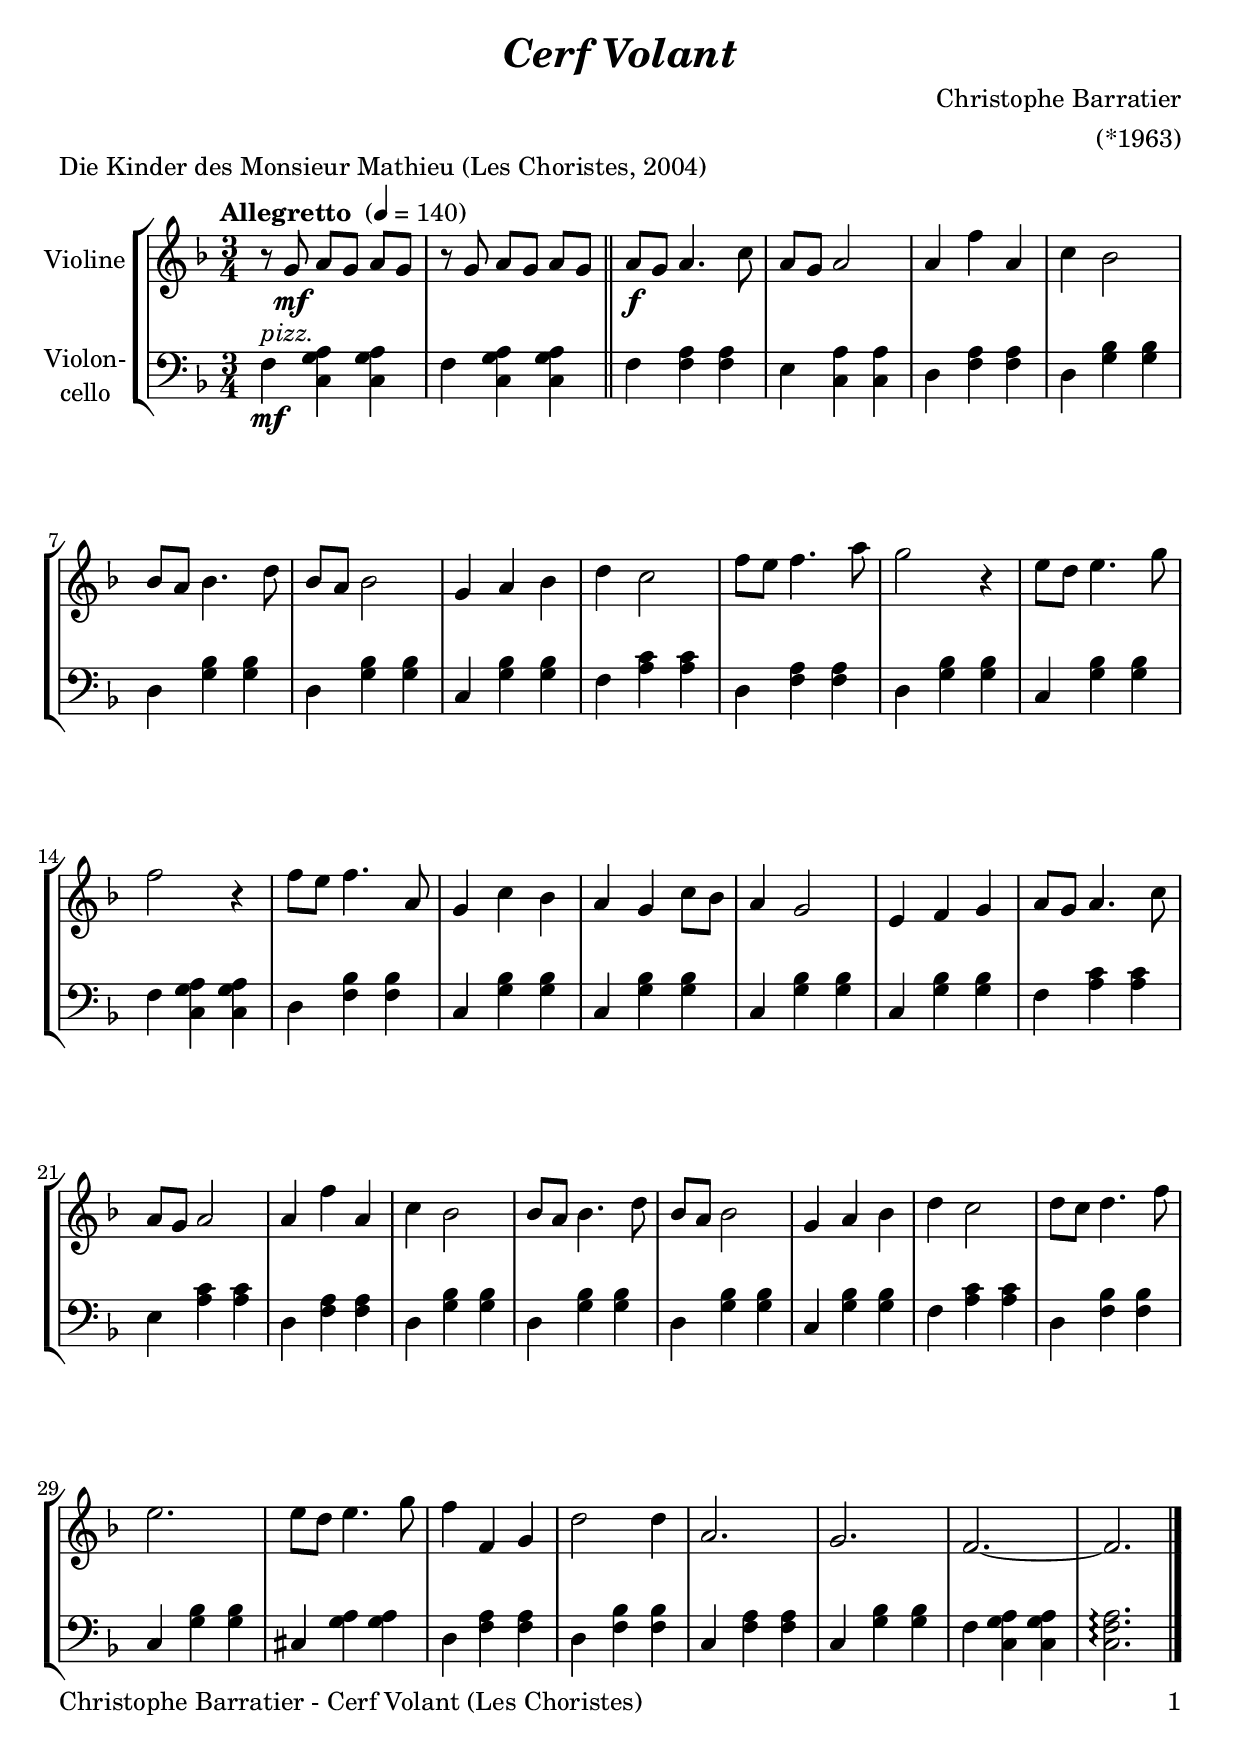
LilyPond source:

\version "2.18.2"
\include "deutsch.ly"
  
#(set-global-staff-size 22)

\header {
  title     = \markup \bold \italic "Cerf Volant"
  composer  = "Christophe Barratier"
  arranger  = "(*1963)"
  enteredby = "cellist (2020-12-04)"
  piece     = "Die Kinder des Monsieur Mathieu (Les Choristes, 2004)"
}

voiceconsts = {
  \key f \major
  \time 3/4
  \clef "treble"
  \numericTimeSignature
  % Set default beaming for all staves
  \set Timing.beamExceptions = #'()
  \set Timing.baseMoment     = #(ly:make-moment 1 4)
  \set Timing.beatStructure  = #'(1 1 1)
  \tempo "Allegretto " 4=140
}

mivl = "violin"
miba = "pizzicato strings"
%miba = "cello"

pizz = \markup \italic "pizz."

va = \relative c'' {
  \voiceconsts

  r8 g\mf a g a g
  r g a g a g \bar "||"
  a\f g a4. c8
  a g a2
  a4 f' a,
  c b2
  b8 a b4. d8

  b a b2
  g4 a b
  d c2
  f8 e f4. a8
  g2 r4
  e8 d e4. g8
  f2 r4
  f8 e f4. a,8

  g4 c b
  a g c8 b
  a4 g2
  e4 f g
  a8 g a4. c8
  a g a2
  a4 f' a,
  c b2
  b8 a b4. d8

  b a b2
  g4 a b
  d c2
  d8 c d4. f8
  e2.
  e8 d e4. g8
  f4 f, g
  d'2 d4
  a2.

  g
  f~
  f \bar "|."
}

vb = \relative c {
  \voiceconsts
  \clef "bass"

  f4^\pizz\mf <c g' a> <c g' a>
  f <c g' a> <c g' a> \bar "||"
  f <f a> <f a>
  e <c a'> <c a'>
  d <f a> <f a>
  d <g b> <g b>
  d <g b> <g b>

  d <g b> <g b>
  c, <g' b> <g b>
  f <a c> <a c>
  d, <f a> <f a>
  d <g b> <g b>
  c, <g' b> <g b>
  f <c g' a> <c g' a>
  d <f b> <f b>

  c <g' b> <g b>
  c, <g' b> <g b>
  c, <g' b> <g b>
  c, <g' b> <g b>
  f <a c> <a c>
  e <a c> <a c>
  d, <f a> <f a>
  d <g b> <g b>
  d <g b> <g b>

  d <g b> <g b>
  c, <g' b> <g b>
  f <a c> <a c>
  d, <f b> <f b>
  c <g' b> <g b>
  cis, <g' a> <g a>
  d <f a> <f a>
  d <f b> <f b>
  c <f a> <f a>

  c <g' b> <g b>
  f <c g' a> <c g' a>
  <c f a>2.\arpeggio \bar "|."
}


music = \new StaffGroup <<
      \new Staff {
	\set Staff.midiInstrument = \mivl
	\set Staff.instrumentName = \markup \center-column { "Violine" }
	\transpose f f { \va }
      }

      \new Staff {
	\set Staff.midiInstrument = \miba
	\set Staff.instrumentName = \markup \center-column { "Violon-" "cello" }
	\transpose f f { \vb }
      }
>>

\book {
   \paper {
    print-page-number = ##t
    print-first-page-number = ##t
    ragged-last-bottom = ##f
    oddHeaderMarkup = \markup \null
    evenHeaderMarkup = \markup \null
    oddFooterMarkup = \markup {
      \fill-line {
        \on-the-fly #print-page-number-check-first
        "Christophe Barratier - Cerf Volant (Les Choristes)" \fromproperty #'page:page-number-string
      }
    }
    evenFooterMarkup = \oddFooterMarkup
  } \score {
    \music
    \layout {}
  }

  \score {
    \unfoldRepeats \music

    \midi {
      \context {
        \Score
      }
    }
  }
}